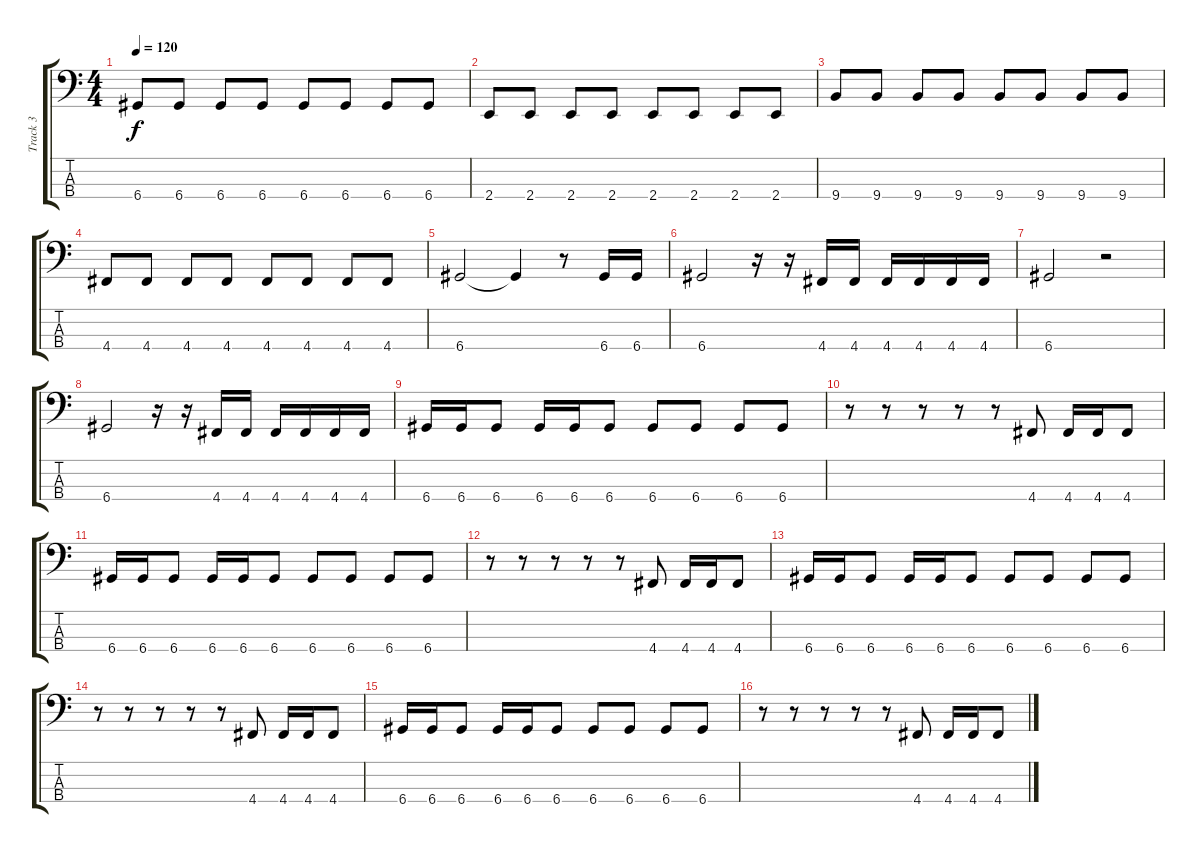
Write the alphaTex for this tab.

\track ("Track 3" "Track 3") {instrument electricbasspick}
\staff {score tabs}
\tuning (G2 D2 A1 D1) {hide}
\ts (4 4)
\tempo 120
\clef f4
\ks c
6.4.8{dy f} 6.4.8 6.4.8 6.4.8 6.4.8 6.4.8 6.4.8 6.4.8 |
2.4.8 2.4.8 2.4.8 2.4.8 2.4.8 2.4.8 2.4.8 2.4.8 |
9.4.8 9.4.8 9.4.8 9.4.8 9.4.8 9.4.8 9.4.8 9.4.8 |
4.4.8 4.4.8 4.4.8 4.4.8 4.4.8 4.4.8 4.4.8 4.4.8 |
6.4.2 6.4{t}.4 r.8 6.4.16 6.4.16 |
6.4.2 r.16 r.16 4.4.16 4.4.16 4.4.16 4.4.16 4.4.16 4.4.16 |
6.4.2 r.2 |
6.4.2 r.16 r.16 4.4.16 4.4.16 4.4.16 4.4.16 4.4.16 4.4.16 |
6.4.16 6.4.16 6.4.8 6.4.16 6.4.16 6.4.8 6.4.8 6.4.8 6.4.8 6.4.8 |
r.8 r.8 r.8 r.8 r.8 4.4.8 4.4.16 4.4.16 4.4.8 |
6.4.16 6.4.16 6.4.8 6.4.16 6.4.16 6.4.8 6.4.8 6.4.8 6.4.8 6.4.8 |
r.8 r.8 r.8 r.8 r.8 4.4.8 4.4.16 4.4.16 4.4.8 |
6.4.16 6.4.16 6.4.8 6.4.16 6.4.16 6.4.8 6.4.8 6.4.8 6.4.8 6.4.8 |
r.8 r.8 r.8 r.8 r.8 4.4.8 4.4.16 4.4.16 4.4.8 |
6.4.16 6.4.16 6.4.8 6.4.16 6.4.16 6.4.8 6.4.8 6.4.8 6.4.8 6.4.8 |
r.8 r.8 r.8 r.8 r.8 4.4.8 4.4.16 4.4.16 4.4.8
